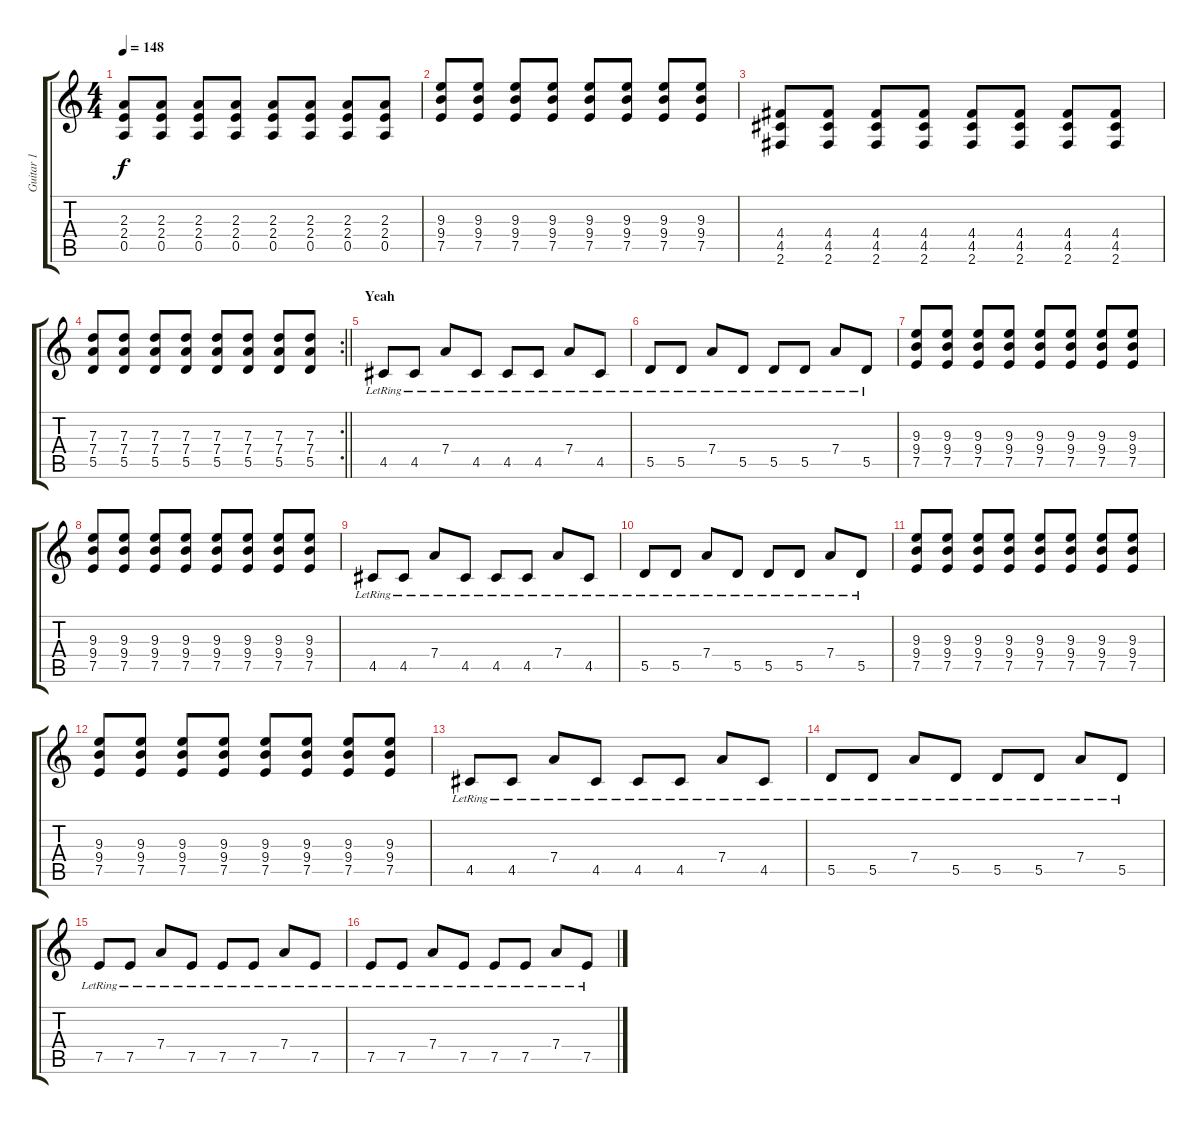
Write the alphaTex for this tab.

\track ("Guitar 1" "Guitar 1") {instrument electricguitarclean}
\staff {score tabs}
\tuning (E4 B3 G3 D3 A2 E2) {hide}
\ts (4 4)
\tempo 148
\clef g2
\ks c
(2.3 2.4 0.5).8{dy f} (2.3 2.4 0.5).8 (2.3 2.4 0.5).8 (2.3 2.4 0.5).8 (2.3 2.4 0.5).8 (2.3 2.4 0.5).8 (2.3 2.4 0.5).8 (2.3 2.4 0.5).8 |
(9.3 9.4 7.5).8 (9.3 9.4 7.5).8 (9.3 9.4 7.5).8 (9.3 9.4 7.5).8 (9.3 9.4 7.5).8 (9.3 9.4 7.5).8 (9.3 9.4 7.5).8 (9.3 9.4 7.5).8 |
(4.4 4.5 2.6).8 (4.4 4.5 2.6).8 (4.4 4.5 2.6).8 (4.4 4.5 2.6).8 (4.4 4.5 2.6).8 (4.4 4.5 2.6).8 (4.4 4.5 2.6).8 (4.4 4.5 2.6).8 |
\rc 2
\barLineRight lightlight
(7.3 7.4 5.5).8 (7.3 7.4 5.5).8 (7.3 7.4 5.5).8 (7.3 7.4 5.5).8 (7.3 7.4 5.5).8 (7.3 7.4 5.5).8 (7.3 7.4 5.5).8 (7.3 7.4 5.5).8 |
\section ("" "Yeah")
4.5{lr}.8{volume 16 instrument electricguitarclean} 4.5{lr}.8 7.4{lr}.8 4.5{lr}.8 4.5{lr}.8 4.5{lr}.8 7.4{lr}.8 4.5{lr}.8 |
5.5{lr}.8 5.5{lr}.8 7.4{lr}.8 5.5{lr}.8 5.5{lr}.8 5.5{lr}.8 7.4{lr}.8 5.5{lr}.8 |
(9.3 9.4 7.5).8{volume 13 instrument distortionguitar} (9.3 9.4 7.5).8 (9.3 9.4 7.5).8 (9.3 9.4 7.5).8 (9.3 9.4 7.5).8 (9.3 9.4 7.5).8 (9.3 9.4 7.5).8 (9.3 9.4 7.5).8 |
(9.3 9.4 7.5).8 (9.3 9.4 7.5).8 (9.3 9.4 7.5).8 (9.3 9.4 7.5).8 (9.3 9.4 7.5).8 (9.3 9.4 7.5).8 (9.3 9.4 7.5).8 (9.3 9.4 7.5).8 |
4.5{lr}.8{volume 16 instrument electricguitarclean} 4.5{lr}.8 7.4{lr}.8 4.5{lr}.8 4.5{lr}.8 4.5{lr}.8 7.4{lr}.8 4.5{lr}.8 |
5.5{lr}.8 5.5{lr}.8 7.4{lr}.8 5.5{lr}.8 5.5{lr}.8 5.5{lr}.8 7.4{lr}.8 5.5{lr}.8 |
(9.3 9.4 7.5).8{volume 13 instrument distortionguitar} (9.3 9.4 7.5).8 (9.3 9.4 7.5).8 (9.3 9.4 7.5).8 (9.3 9.4 7.5).8 (9.3 9.4 7.5).8 (9.3 9.4 7.5).8 (9.3 9.4 7.5).8 |
(9.3 9.4 7.5).8 (9.3 9.4 7.5).8 (9.3 9.4 7.5).8 (9.3 9.4 7.5).8 (9.3 9.4 7.5).8 (9.3 9.4 7.5).8 (9.3 9.4 7.5).8 (9.3 9.4 7.5).8 |
4.5{lr}.8{volume 16 instrument electricguitarclean} 4.5{lr}.8 7.4{lr}.8 4.5{lr}.8 4.5{lr}.8 4.5{lr}.8 7.4{lr}.8 4.5{lr}.8 |
5.5{lr}.8 5.5{lr}.8 7.4{lr}.8 5.5{lr}.8 5.5{lr}.8 5.5{lr}.8 7.4{lr}.8 5.5{lr}.8 |
7.5{lr}.8 7.5{lr}.8 7.4{lr}.8 7.5{lr}.8 7.5{lr}.8 7.5{lr}.8 7.4{lr}.8 7.5{lr}.8 |
7.5{lr}.8 7.5{lr}.8 7.4{lr}.8 7.5{lr}.8 7.5{lr}.8 7.5{lr}.8 7.4{lr}.8 7.5{lr}.8
